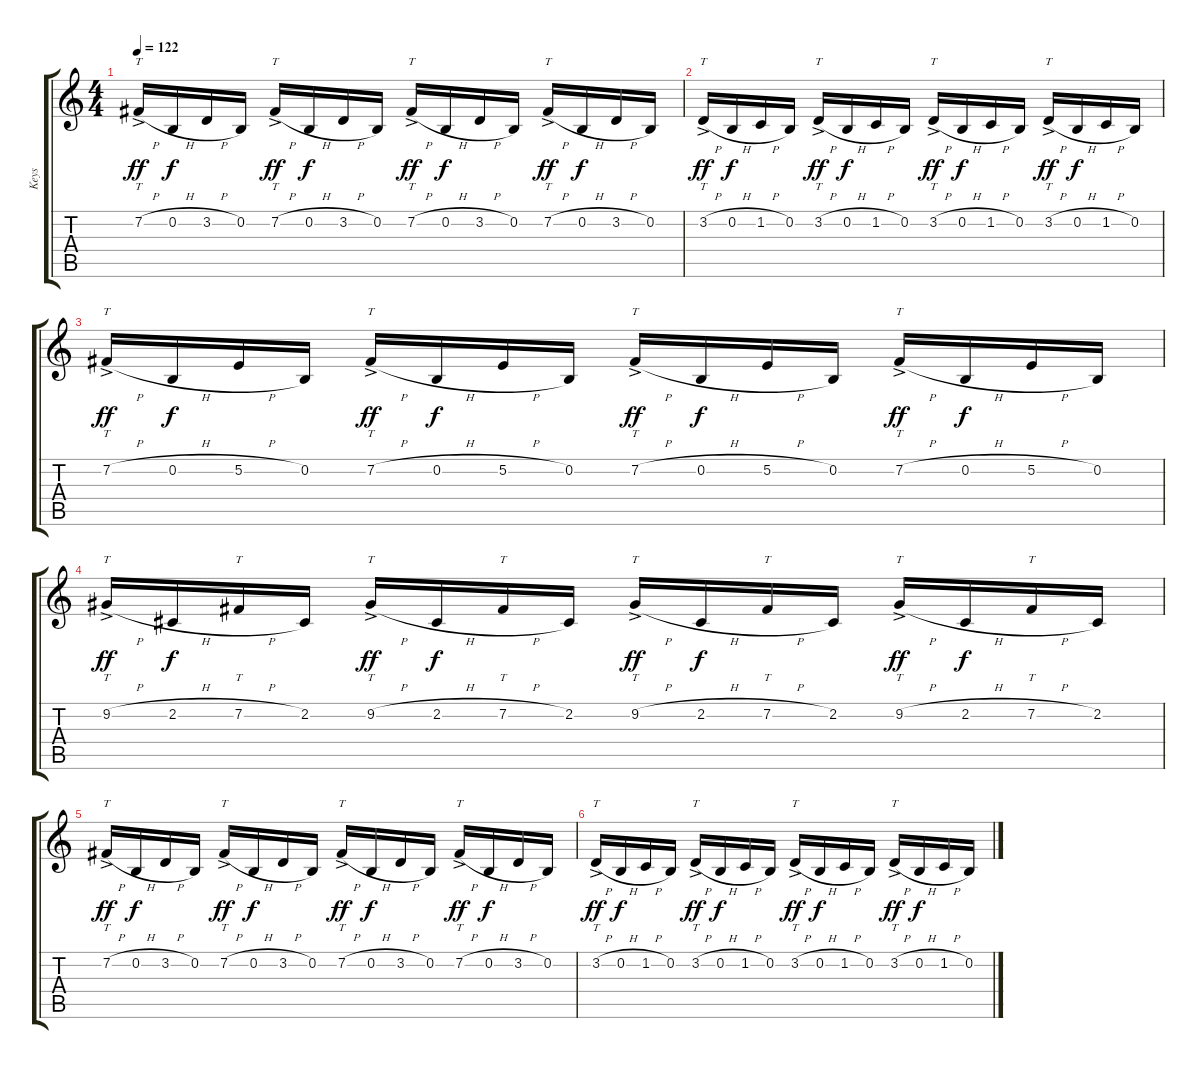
\track ("Keys" "Keys") {instrument lead2sawtooth}
\staff {score tabs}
\tuning (E4 B3 G3 D3 A2 E2) {hide}
\ts (4 4)
\tempo 122
\clef g2
\ks c
7.2{h ac}.16{tt dy ff} 0.2{h}.16{dy f} 3.2{h}.16 0.2.16 7.2{h ac}.16{tt dy ff} 0.2{h}.16{dy f} 3.2{h}.16 0.2.16 7.2{h ac}.16{tt dy ff} 0.2{h}.16{dy f} 3.2{h}.16 0.2.16 7.2{h ac}.16{tt dy ff} 0.2{h}.16{dy f} 3.2{h}.16 0.2.16 |
3.2{h ac}.16{tt dy ff} 0.2{h}.16{dy f} 1.2{h}.16 0.2.16 3.2{h ac}.16{tt dy ff} 0.2{h}.16{dy f} 1.2{h}.16 0.2.16 3.2{h ac}.16{tt dy ff} 0.2{h}.16{dy f} 1.2{h}.16 0.2.16 3.2{h ac}.16{tt dy ff} 0.2{h}.16{dy f} 1.2{h}.16 0.2.16 |
7.2{h ac}.16{tt dy ff} 0.2{h}.16{dy f} 5.2{h}.16 0.2.16 7.2{h ac}.16{tt dy ff} 0.2{h}.16{dy f} 5.2{h}.16 0.2.16 7.2{h ac}.16{tt dy ff} 0.2{h}.16{dy f} 5.2{h}.16 0.2.16 7.2{h ac}.16{tt dy ff} 0.2{h}.16{dy f} 5.2{h}.16 0.2.16 |
9.2{h ac}.16{tt dy ff} 2.2{h}.16{dy f} 7.2{h}.16{tt} 2.2.16 9.2{h ac}.16{tt dy ff} 2.2{h}.16{dy f} 7.2{h}.16{tt} 2.2.16 9.2{h ac}.16{tt dy ff} 2.2{h}.16{dy f} 7.2{h}.16{tt} 2.2.16 9.2{h ac}.16{tt dy ff} 2.2{h}.16{dy f} 7.2{h}.16{tt} 2.2.16 |
7.2{h ac}.16{tt dy ff} 0.2{h}.16{dy f} 3.2{h}.16 0.2.16 7.2{h ac}.16{tt dy ff} 0.2{h}.16{dy f} 3.2{h}.16 0.2.16 7.2{h ac}.16{tt dy ff} 0.2{h}.16{dy f} 3.2{h}.16 0.2.16 7.2{h ac}.16{tt dy ff} 0.2{h}.16{dy f} 3.2{h}.16 0.2.16 |
3.2{h ac}.16{tt dy ff} 0.2{h}.16{dy f} 1.2{h}.16 0.2.16 3.2{h ac}.16{tt dy ff} 0.2{h}.16{dy f} 1.2{h}.16 0.2.16 3.2{h ac}.16{tt dy ff} 0.2{h}.16{dy f} 1.2{h}.16 0.2.16 3.2{h ac}.16{tt dy ff} 0.2{h}.16{dy f} 1.2{h}.16 0.2.16
